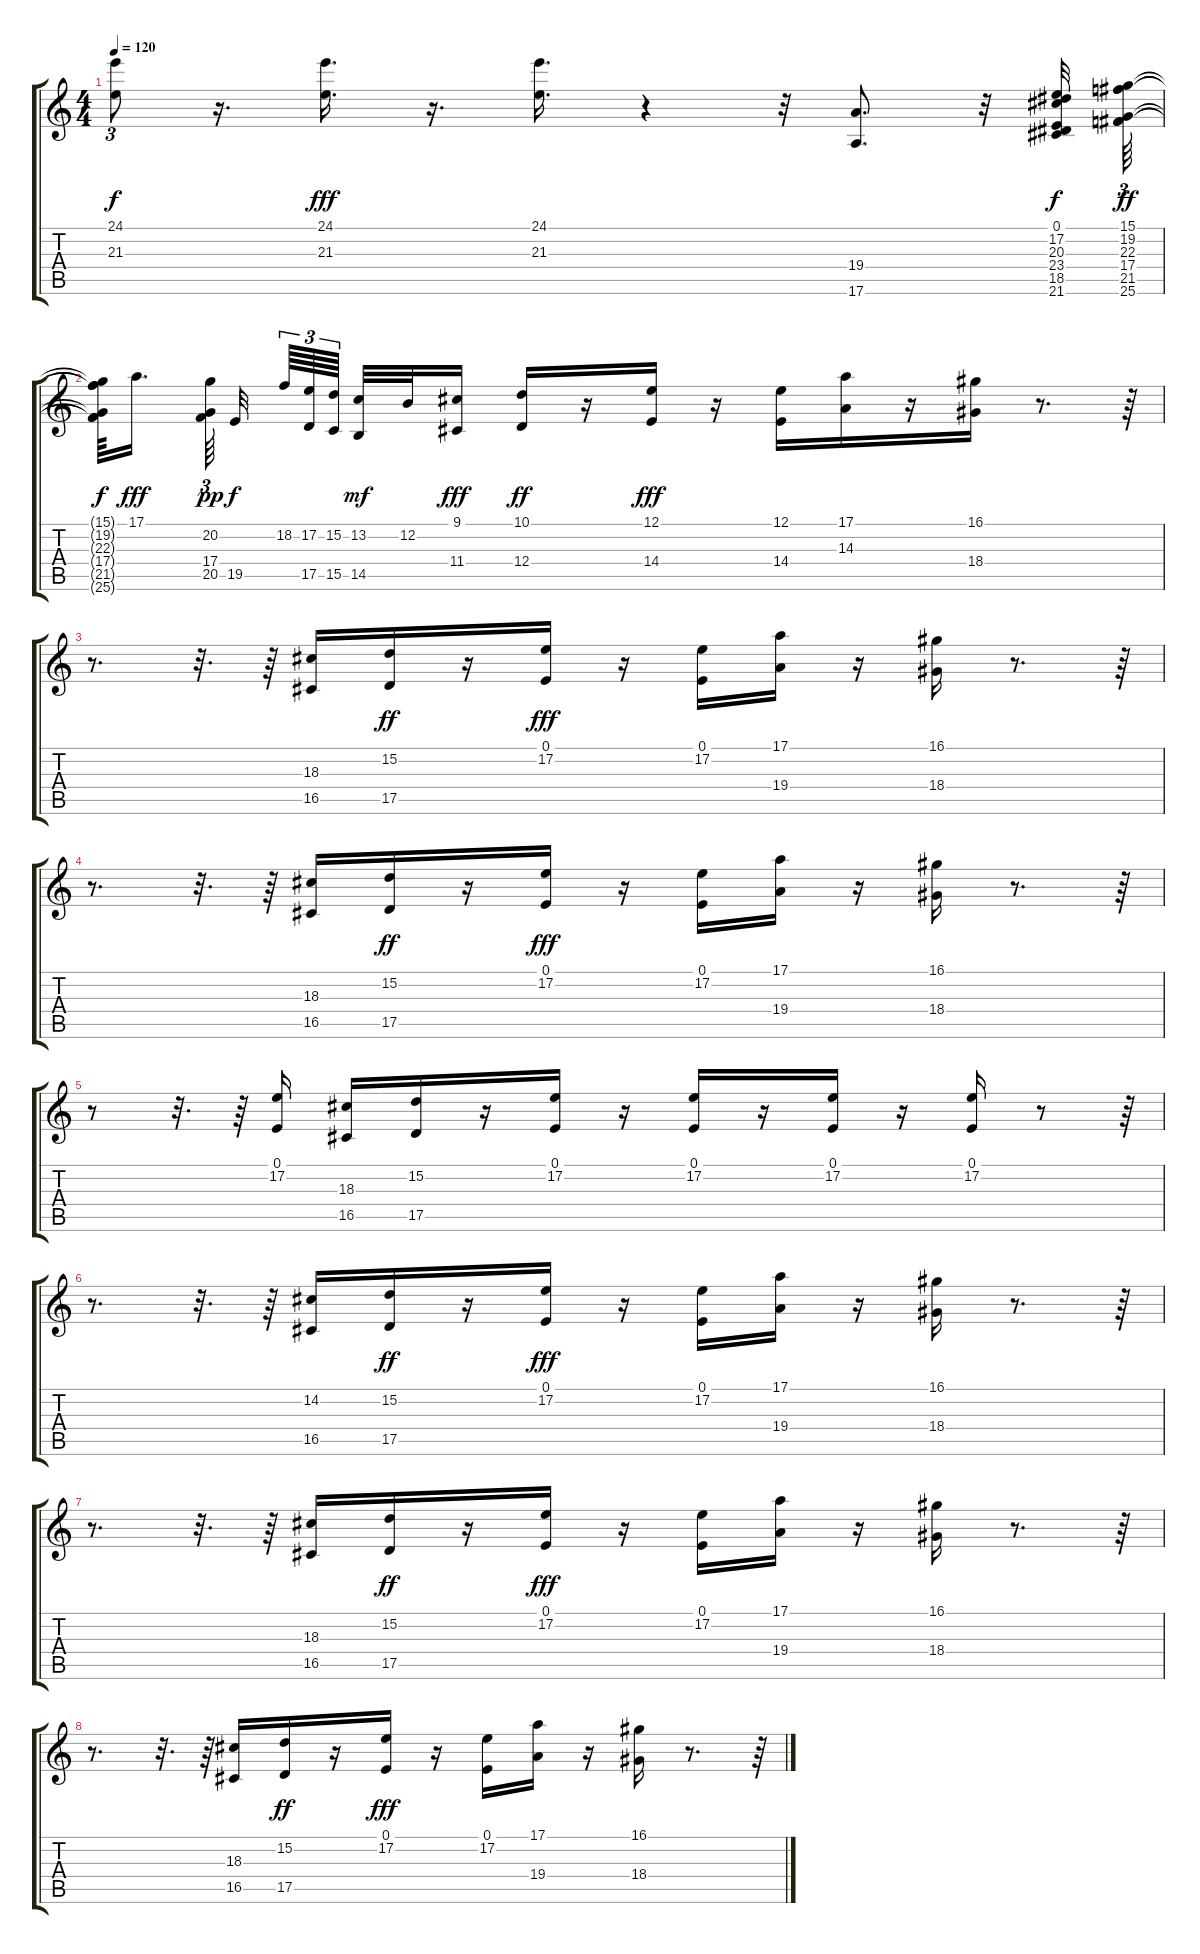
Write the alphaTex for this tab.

\track "" {instrument brasssection}
\staff {score tabs}
\tuning (E4 B3 G3 D3 A2 E2) {hide}
\ts (4 4)
\tempo 120
\clef g2
\ks c
(24.1{t} 21.3{t}).8{tu (3 2) dy f} r.16{d} (24.1 21.3).16{d dy fff} r.16{d} (24.1 21.3).16{d} r.4 r.32 (19.4 17.6).8{d} r.32 (0.1 17.2 20.3 23.4 18.5 21.6).32{dy f} (15.1 19.2 22.3 17.4 21.5 25.6).64{tu (3 2) dy ff} |
(15.1{t} 19.2{t} 22.3{t} 17.4{t} 21.5{t} 25.6{t}).64{dy f} 17.1.16{d dy fff} (20.2 17.4 20.5).64{tu (3 2) dy pp} 19.5.32{dy f} 18.2.64{tu (3 2)} (17.2 17.5).64{tu (3 2)} (15.2 15.5).64{tu (3 2)} (13.2 14.5).32{dy mf} 12.2.32 (9.1 11.4).16{dy fff} (10.1 12.4).16{dy ff} r.16 (12.1 14.4).16{dy fff} r.16 (12.1 14.4).16 (17.1 14.3).16 r.16 (16.1 18.4).16 r.8{d} r.64 |
r.8{d} r.32{d} r.64 (18.3 16.5).16 (15.2 17.5).16{dy ff} r.16 (0.1 17.2).16{dy fff} r.16 (0.1 17.2).16 (17.1 19.4).16 r.16 (16.1 18.4).16 r.8{d} r.64 |
r.8{d} r.32{d} r.64 (18.3 16.5).16 (15.2 17.5).16{dy ff} r.16 (0.1 17.2).16{dy fff} r.16 (0.1 17.2).16 (17.1 19.4).16 r.16 (16.1 18.4).16 r.8{d} r.64 |
r.8 r.32{d} r.64 (0.1 17.2).16 (18.3 16.5).16 (15.2 17.5).16 r.16 (0.1 17.2).16 r.16 (0.1 17.2).16 r.16 (0.1 17.2).16 r.16 (0.1 17.2).16 r.8 r.64 |
r.8{d} r.32{d} r.64 (14.2 16.5).16 (15.2 17.5).16{dy ff} r.16 (0.1 17.2).16{dy fff} r.16 (0.1 17.2).16 (17.1 19.4).16 r.16 (16.1 18.4).16 r.8{d} r.64 |
r.8{d} r.32{d} r.64 (18.3 16.5).16 (15.2 17.5).16{dy ff} r.16 (0.1 17.2).16{dy fff} r.16 (0.1 17.2).16 (17.1 19.4).16 r.16 (16.1 18.4).16 r.8{d} r.64 |
r.8{d} r.32{d} r.64 (18.3 16.5).16 (15.2 17.5).16{dy ff} r.16 (0.1 17.2).16{dy fff} r.16 (0.1 17.2).16 (17.1 19.4).16 r.16 (16.1 18.4).16 r.8{d} r.64
